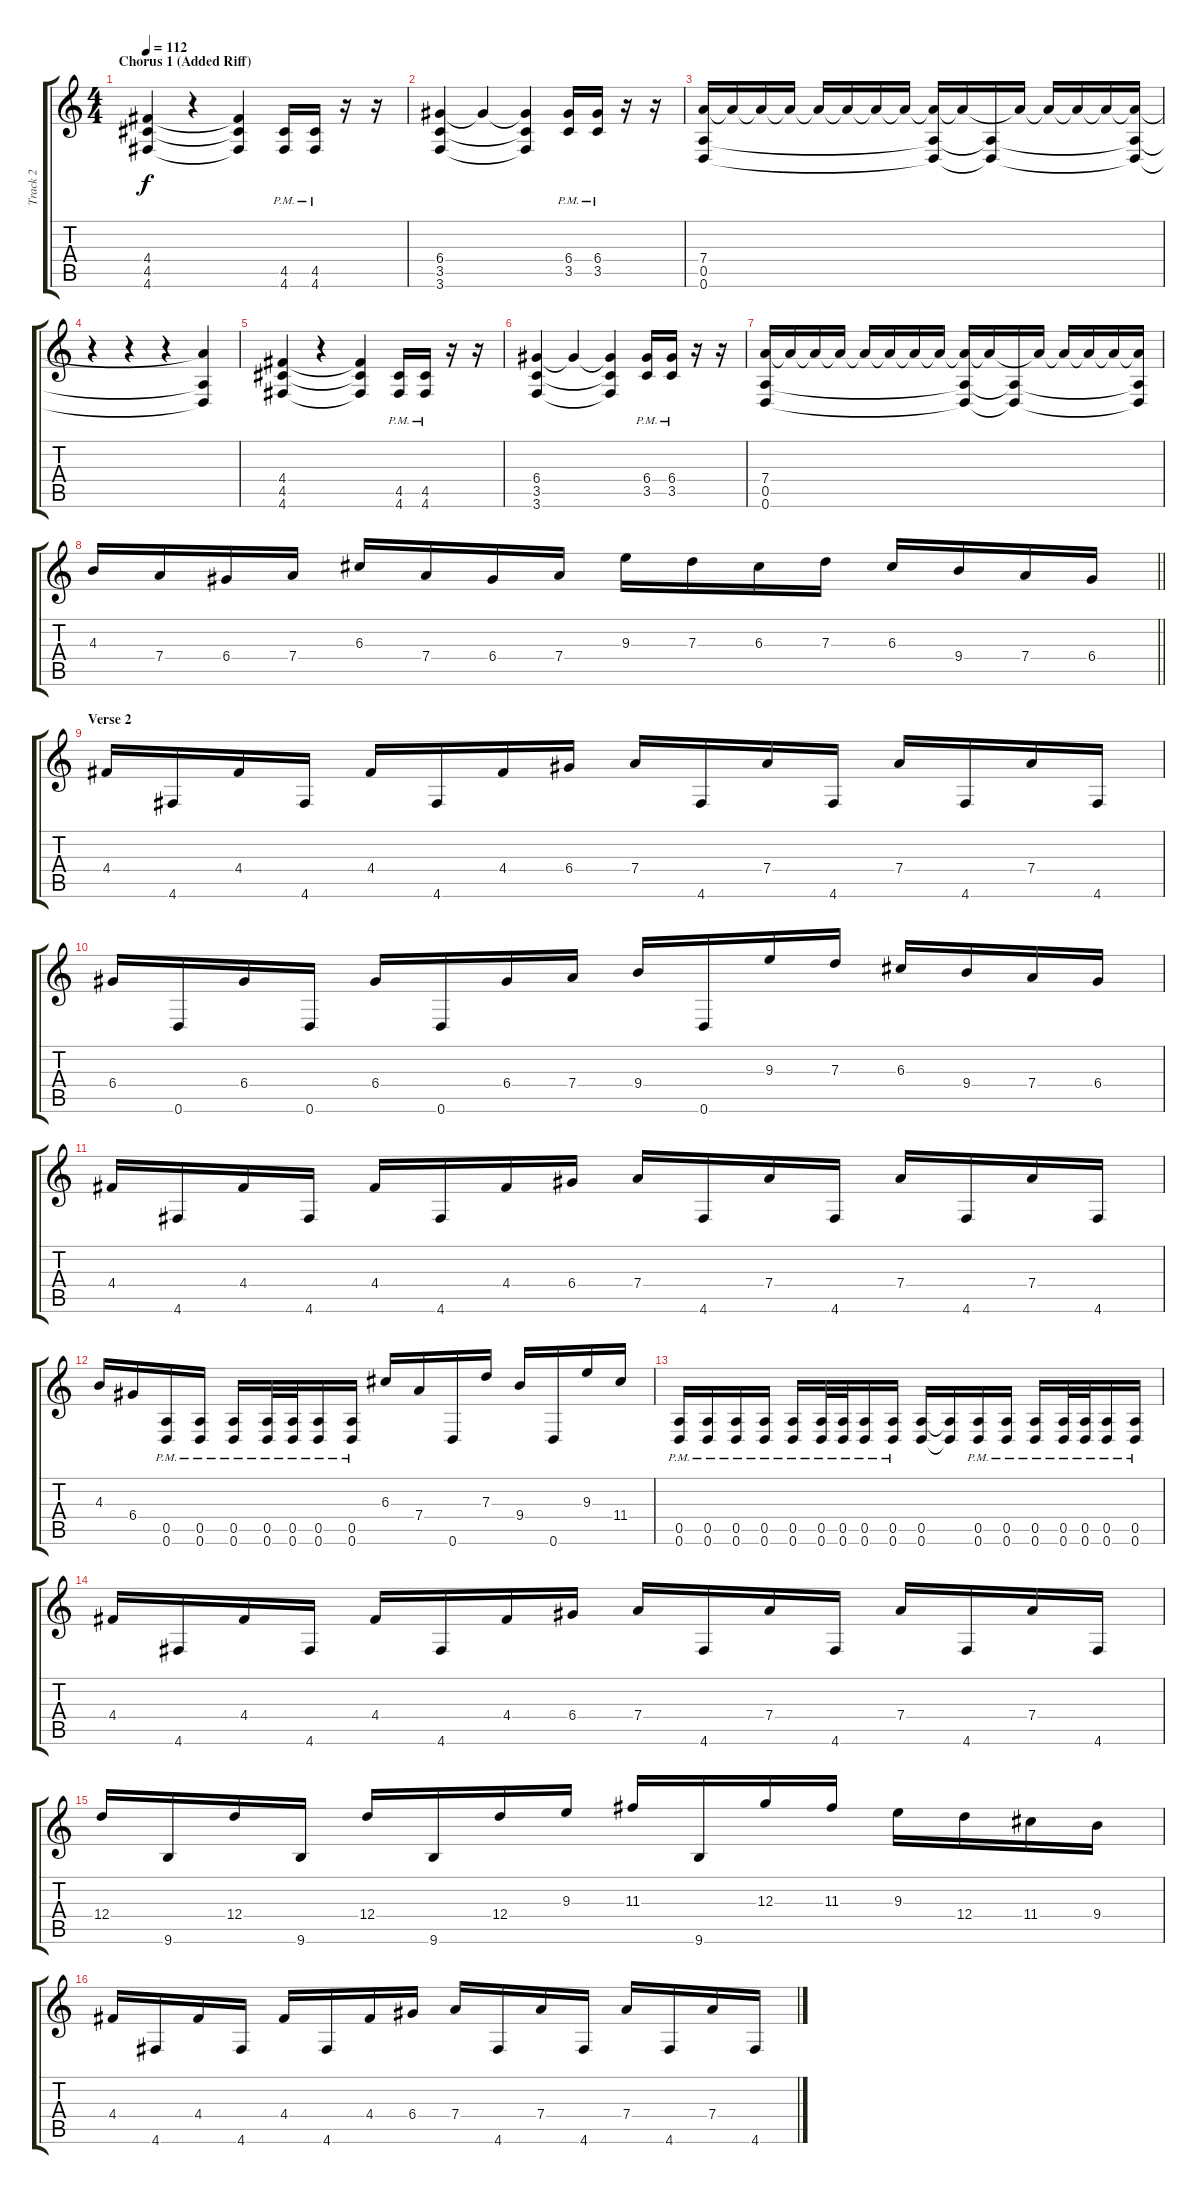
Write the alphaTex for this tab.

\track ("Track 2" "Track 2") {instrument distortionguitar}
\staff {score tabs}
\tuning (E4 B3 G3 D3 A2 D2) {hide}
\ts (4 4)
\section ("" "Chorus 1 (Added Riff)")
\tempo 112
\clef g2
\ks c
(4.4 4.5 4.6).4{dy f} r.4 (4.4{t} 4.5{t} 4.6{t}).4 (4.5{pm} 4.6{pm}).16 (4.5{pm} 4.6{pm}).16 r.16 r.16 |
(6.4 3.5 3.6).4 6.4{t}.4 (6.4{t} 3.5{t} 3.6{t}).4 (6.4{pm} 3.5{pm}).16 (6.4{pm} 3.5{pm}).16 r.16 r.16 |
(7.4 0.5 0.6).16 7.4{t}.16 7.4{t}.16 7.4{t}.16 7.4{t}.16 7.4{t}.16 7.4{t}.16 7.4{t}.16 (7.4{t} 0.5{t} 0.6{t}).16 7.4{t}.16 (0.5{t} 0.6{t}).16 7.4{t}.16 7.4{t}.16 7.4{t}.16 7.4{t}.16 (7.4{t} 0.5{t} 0.6{t}).16 |
r.4 r.4 r.4 (7.4{t} 0.5{t} 0.6{t}).4 |
(4.4 4.5 4.6).4 r.4 (4.4{t} 4.5{t} 4.6{t}).4 (4.5{pm} 4.6{pm}).16 (4.5{pm} 4.6{pm}).16 r.16 r.16 |
(6.4 3.5 3.6).4 6.4{t}.4 (6.4{t} 3.5{t} 3.6{t}).4 (6.4{pm} 3.5{pm}).16 (6.4{pm} 3.5{pm}).16 r.16 r.16 |
(7.4 0.5 0.6).16 7.4{t}.16 7.4{t}.16 7.4{t}.16 7.4{t}.16 7.4{t}.16 7.4{t}.16 7.4{t}.16 (7.4{t} 0.5{t} 0.6{t}).16 7.4{t}.16 (0.5{t} 0.6{t}).16 7.4{t}.16 7.4{t}.16 7.4{t}.16 7.4{t}.16 (7.4{t} 0.5{t} 0.6{t}).16 |
\barLineRight lightlight
4.3.16 7.4.16 6.4.16 7.4.16 6.3.16 7.4.16 6.4.16 7.4.16 9.3.16 7.3.16 6.3.16 7.3.16 6.3.16 9.4.16 7.4.16 6.4.16 |
\section ("" "Verse 2")
4.4.16 4.6.16 4.4.16 4.6.16 4.4.16 4.6.16 4.4.16 6.4.16 7.4.16 4.6.16 7.4.16 4.6.16 7.4.16 4.6.16 7.4.16 4.6.16 |
6.4.16 0.6.16 6.4.16 0.6.16 6.4.16 0.6.16 6.4.16 7.4.16 9.4.16 0.6.16 9.3.16 7.3.16 6.3.16 9.4.16 7.4.16 6.4.16 |
4.4.16 4.6.16 4.4.16 4.6.16 4.4.16 4.6.16 4.4.16 6.4.16 7.4.16 4.6.16 7.4.16 4.6.16 7.4.16 4.6.16 7.4.16 4.6.16 |
4.3.16 6.4.16 (0.5{pm} 0.6{pm}).16 (0.5{pm} 0.6{pm}).16 (0.5{pm} 0.6{pm}).16 (0.5{pm} 0.6{pm}).32 (0.5{pm} 0.6{pm}).32 (0.5{pm} 0.6{pm}).16 (0.5{pm} 0.6{pm}).16 6.3.16 7.4.16 0.6.16 7.3.16 9.4.16 0.6.16 9.3.16 11.4.16 |
(0.5{pm} 0.6{pm}).16 (0.5{pm} 0.6{pm}).16 (0.5{pm} 0.6{pm}).16 (0.5{pm} 0.6{pm}).16 (0.5{pm} 0.6{pm}).16 (0.5{pm} 0.6{pm}).32 (0.5{pm} 0.6{pm}).32 (0.5{pm} 0.6{pm}).16 (0.5{pm} 0.6{pm}).16 (0.5 0.6).16 (0.5{t} 0.6{t}).16 (0.5{pm} 0.6{pm}).16 (0.5{pm} 0.6{pm}).16 (0.5{pm} 0.6{pm}).16 (0.5{pm} 0.6{pm}).32 (0.5{pm} 0.6{pm}).32 (0.5{pm} 0.6{pm}).16 (0.5{pm} 0.6{pm}).16 |
4.4.16 4.6.16 4.4.16 4.6.16 4.4.16 4.6.16 4.4.16 6.4.16 7.4.16 4.6.16 7.4.16 4.6.16 7.4.16 4.6.16 7.4.16 4.6.16 |
12.4.16 9.6.16 12.4.16 9.6.16 12.4.16 9.6.16 12.4.16 9.3.16 11.3.16 9.6.16 12.3.16 11.3.16 9.3.16 12.4.16 11.4.16 9.4.16 |
4.4.16 4.6.16 4.4.16 4.6.16 4.4.16 4.6.16 4.4.16 6.4.16 7.4.16 4.6.16 7.4.16 4.6.16 7.4.16 4.6.16 7.4.16 4.6.16
